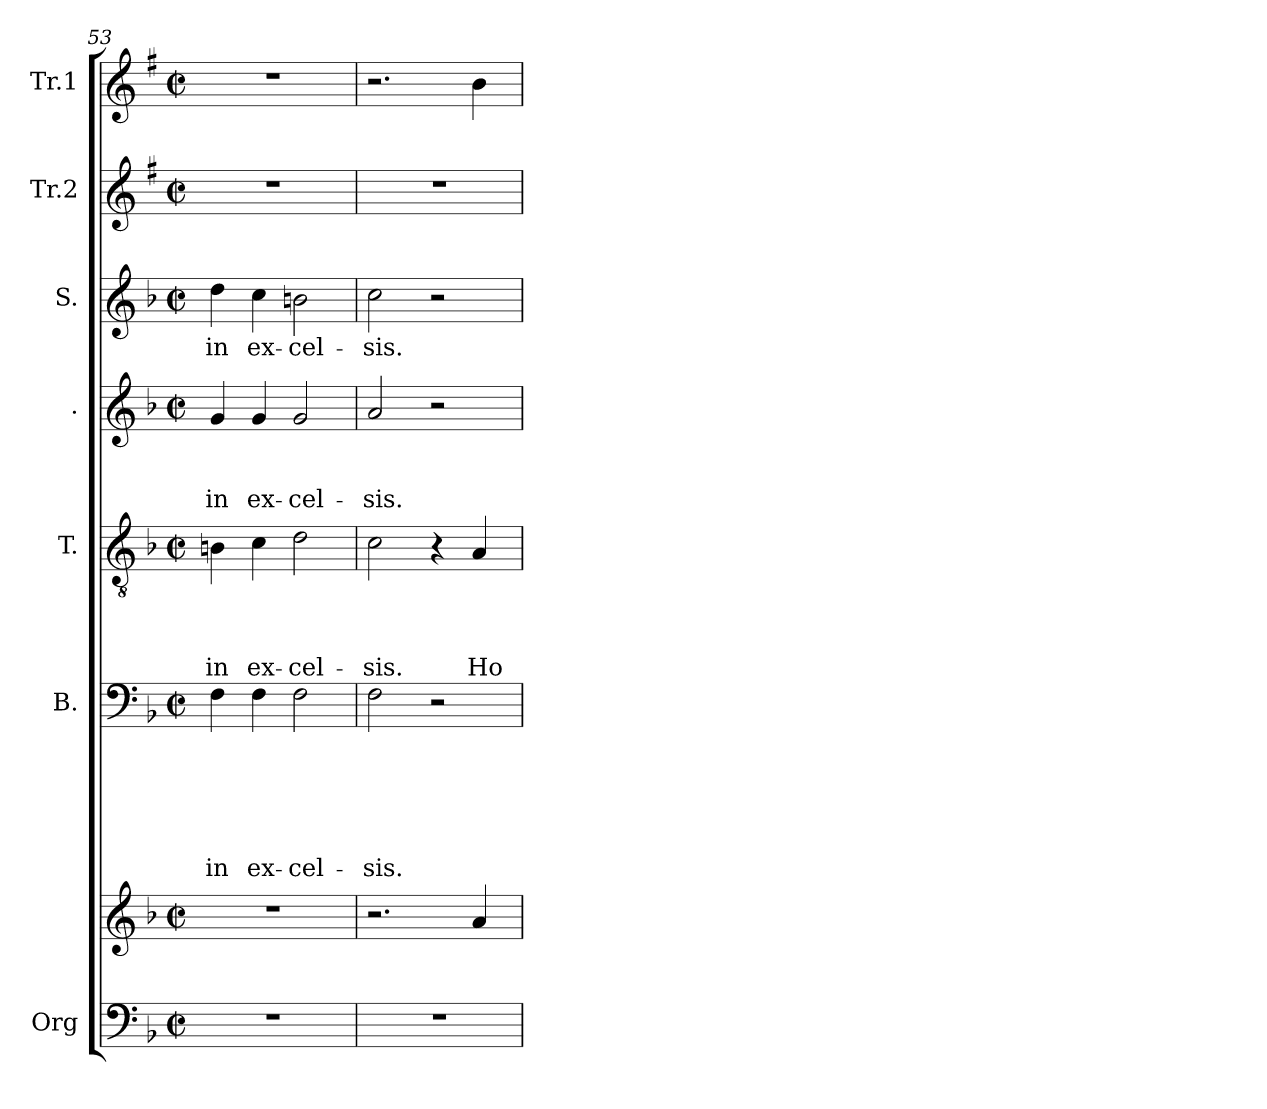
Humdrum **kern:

**kern	**kern	**kern	**text	**text	**text	**text	**text	**text	**kern	**text	**text	**text	**text	**kern	**text	**text	**text	**kern	**text	**kern	**kern
*part7	*part7	*part6	*part6	*part6	*part6	*part6	*part6	*part6	*part5	*part5	*part5	*part5	*part5	*part4	*part4	*part4	*part4	*part3	*part3	*part2	*part1
*staff8	*staff7	*staff6	*staff6	*staff6	*staff6	*staff6	*staff6	*staff6	*staff5	*staff5	*staff5	*staff5	*staff5	*staff4	*staff4	*staff4	*staff4	*staff3	*staff3	*staff2	*staff1
*I"Org	*	*I"B.	*	*	*	*	*	*	*I"T.	*	*	*	*	*I".	*	*	*	*I"S.	*	*I"Tr.2	*I"Tr.1
*	*	*I'B.	*	*	*	*	*	*	*I'T.	*	*	*	*	*	*	*	*	*I'S.	*	*I'Tr.2	*I'Tr.1
!!LO:PB:g=z
*clefF4	*clefG2	*clefF4	*	*	*	*	*	*	*clefGv2	*	*	*	*	*clefG2	*	*	*	*clefG2	*	*clefG2	*clefG2
*	*	*	*	*	*	*	*	*	*	*	*	*	*	*	*	*	*	*	*	*ITrd1c2	*ITrd1c2
*k[b-]	*k[b-]	*k[b-]	*	*	*	*	*	*	*k[b-]	*	*	*	*	*k[b-]	*	*	*	*k[b-]	*	*k[b-]	*k[b-]
*F:	*F:	*F:	*	*	*	*	*	*	*F:	*	*	*	*	*F:	*	*	*	*F:	*	*F:	*F:
*M2/2	*M2/2	*M2/2	*	*	*	*	*	*	*M2/2	*	*	*	*	*M2/2	*	*	*	*M2/2	*	*M2/2	*M2/2
*met(c|)	*met(c|)	*met(c|)	*	*	*	*	*	*	*met(c|)	*	*	*	*	*met(c|)	*	*	*	*met(c|)	*	*met(c|)	*met(c|)
=53	=53	=53	=53	=53	=53	=53	=53	=53	=53	=53	=53	=53	=53	=53	=53	=53	=53	=53	=53	=53	=53
!	!	!	!	!	!	!	!	!LO:LY:b	!	!	!	!	!LO:LY:b	!	!	!	!LO:LY:b	!	!LO:LY:b	!	!
1r	1r	4F\	.	.	.	.	.	in	4Bn\	.	.	.	in	4g/	.	.	in	4dd\	in	1r	1r
!	!	!	!	!	!	!	!	!LO:LY:b	!	!	!	!	!LO:LY:b	!	!	!	!LO:LY:b	!	!LO:LY:b	!	!
.	.	4F\	.	.	.	.	.	ex-	4c\	.	.	.	ex-	4g/	.	.	ex-	4cc\	ex-	.	.
!	!	!	!	!	!	!	!	!LO:LY:b	!	!	!	!	!LO:LY:b	!	!	!	!LO:LY:b	!	!LO:LY:b	!	!
.	.	2F\	.	.	.	.	.	-cel-	2d\	.	.	.	-cel-	2g/	.	.	-cel-	2bn\	-cel-	.	.
=54	=54	=54	=54	=54	=54	=54	=54	=54	=54	=54	=54	=54	=54	=54	=54	=54	=54	=54	=54	=54	=54
!	!	!	!	!	!	!	!	!LO:LY:b	!	!	!	!	!LO:LY:b	!	!	!	!LO:LY:b	!	!LO:LY:b	!	!
*^	*	*	*	*	*	*	*	*	*	*	*	*	*	*	*	*	*	*	*	*	*
1r	2ryy	2.r	2F\	.	.	.	.	.	-sis.	2c\	.	.	.	-sis.	2a/	.	.	-sis.	2cc\	-sis.	1r	2.r
.	4ryy	.	2r	.	.	.	.	.	.	4r	.	.	.	.	2r	.	.	.	2r	.	.	.
!	!	!	!	!	!	!	!	!	!	!	!	!	!	!LO:LY:b	!	!	!	!	!	!	!	!
.	32ryy	4a/	.	.	.	.	.	.	.	4A/	.	.	.	Ho-	.	.	.	.	.	.	.	4a\
.	8..ryy	.	.	.	.	.	.	.	.	.	.	.	.	.	.	.	.	.	.	.	.	.
*v	*v	*	*	*	*	*	*	*	*	*	*	*	*	*	*	*	*	*	*	*	*	*
=	=	=	=	=	=	=	=	=	=	=	=	=	=	=	=	=	=	=	=	=	=
*-	*-	*-	*-	*-	*-	*-	*-	*-	*-	*-	*-	*-	*-	*-	*-	*-	*-	*-	*-	*-	*-
